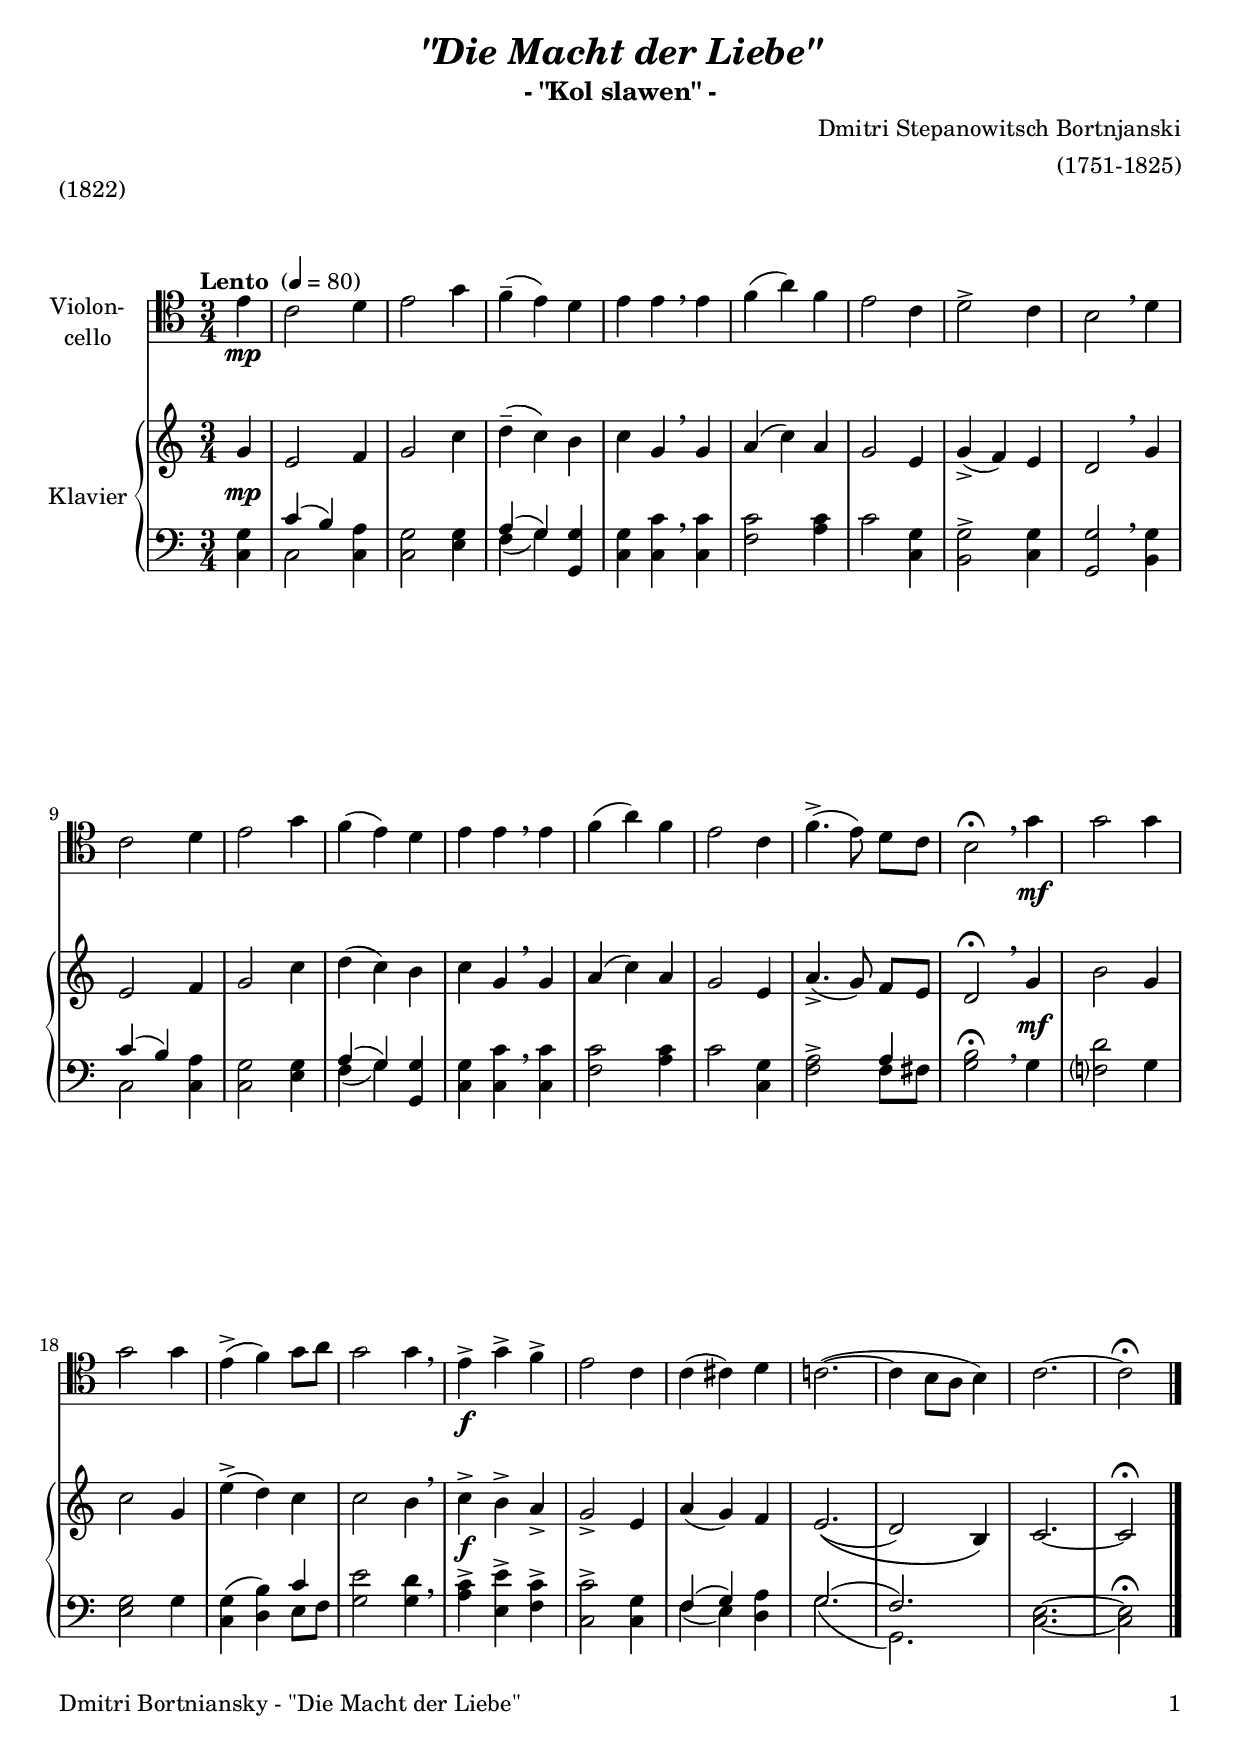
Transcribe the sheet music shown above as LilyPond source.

\version "2.24.4"
\include "deutsch.ly"

#(set-global-staff-size 20)

\header {
  title     = \markup \bold \italic "\"Die Macht der Liebe\""
  subtitle  = "- \"Kol slawen\" -"
  composer  = "Dmitri Stepanowitsch Bortnjanski"
  arranger  = "(1751-1825)"
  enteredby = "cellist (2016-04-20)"
  piece     = "(1822)"
}

voiceconsts = {
  \key c \major
  \time 3/4
  \tempo "Lento " 4=80
  \numericTimeSignature
  \compressEmptyMeasures
  \set tupletSpannerDuration = #(ly:make-moment 1 4)
  % Set default beaming for all staves
%  \set Timing.beamExceptions = #'()
%  \set Timing.baseMoment     = #(ly:make-moment 1 4)
%  \set Timing.beatStructure  = #'(1 1 1)
}

miba = "cello"
mikl = "acoustic grand"

va = \relative c' {
  \voiceconsts
  \clef "tenor"

  \partial 4 e4\mp
  c2 d4
  e2 g4
  f(-- e) d
  e e \breathe e
  f( a) f
  e2 c4

  d2-> c4
  h2 \breathe d4
  c2 d4
  e2 g4
  f( e) d
  e e \breathe e
  f( a) f

  e2 c4
  f4.(-> e8) d[ c]
  h2\fermata \breathe g'4\mf
  g2 g4
  g2 g4
  e(-> f) g8 a
  g2 g4 \breathe

  e->\f g-> f->
  e2 c4
  c( cis) d
  c!2.(~
  c4 h8 a h4)
  c2.~
  c2\fermata \bar "|."
}

vb = \relative c'' {
  \voiceconsts
  \clef "treble"

  \partial 4 g4
  e2 f4
  g2 c4
  d(-- c) h
  c g \breathe g
  a( c) a
  g2 e4

  g(-> f) e
  d2 \breathe g4
  e2 f4
  g2 c4
  d( c) h
  c g \breathe g
  a( c) a

  g2 e4
  a4.(-> g8) f[ e]
  d2\fermata \breathe g4
  h2 g4
  c2 g4
  e'(-> d) c
  c2 h4 \breathe

  c-> h-> a->
  g2-> e4
  a( g) f
  e2.\((
  d2) h4\)
  c2.~
  c2\fermata \bar "|."
}

vc = \relative c {
  \voiceconsts
  \clef "bass"

  \partial 4 <c g'>4
  << { c'( h) } \\ c,2 >> <c a'>4
  <c g'>2 <e g>4
  << { a( g) } \\ { f( g) } >> <g, g'>
  <c g'> <c c'> \breathe <c c'>
  <f c'>2 <a c>4
  c2 <c, g'>4

  <h g'>2-> <c g'>4
  <g g'>2 \breathe <h g'>4
  << { c'( h) } \\ c,2 >> <c a'>4
  <c g'>2 <e g>4
  << { a( g) } \\ { f( g) } >> <g, g'>
  <c g'> <c c'> \breathe <c c'>
  <f c'>2 <a c>4

  c2 <c, g'>4
  <f a>2-> << a4 \\ { f8 fis } >>
  <g h>2\fermata \breathe g4
  <f? d'>2 g4
  <e g>2 g4
  <c, g'>( <d h'>) << c'4 \\ { e,8 f } >>
  <g e'>2 <g d'>4 \breathe

  <a c>-> <e e'>-> <f c'>->
  <c c'>2-> <c g'>4
  << { f( g) } \\ { f( e) } >> <d a'>
  << { g2.( | f) } \\ { g( | g,) } >>
  <c e>~
  <c e>2\fermata \bar "|."
}

dy = {
  \partial 4 s4\mp
  s2.*15
  s2 s4\mf
  s2.*4
  s2.\f
}


music = <<
      \new Staff {
        \set Staff.midiInstrument = \miba
        \set Staff.instrumentName = \markup \center-column { "Violon-" "cello" }
        \transpose c c { \va }
      }

      \new PianoStaff <<
        \set PianoStaff.instrumentName = \markup \center-column { "Klavier" }
        \set PianoStaff.midiInstrument = \mikl
        \new Staff {
          \transpose c c { \vb }
        }

        \new Dynamics \dy

        \new Staff {
          \transpose c c { \vc }
        }
        >>
>>

\book {
  \paper {
    print-page-number = ##t
    print-first-page-number = ##t
    ragged-last-bottom = ##f
    oddHeaderMarkup = \markup \null
    evenHeaderMarkup = \markup \null
    oddFooterMarkup = \markup {
      \fill-line {
        \if \should-print-page-number
        "Dmitri Bortniansky - \"Die Macht der Liebe\"" \fromproperty #'page:page-number-string
      }
    }
    evenFooterMarkup = \oddFooterMarkup
  } \score {
    \music
    \layout {}
  }

  \score {
    \unfoldRepeats \music

    \midi {
      \context {
        \Score
      }
    }
  }
}